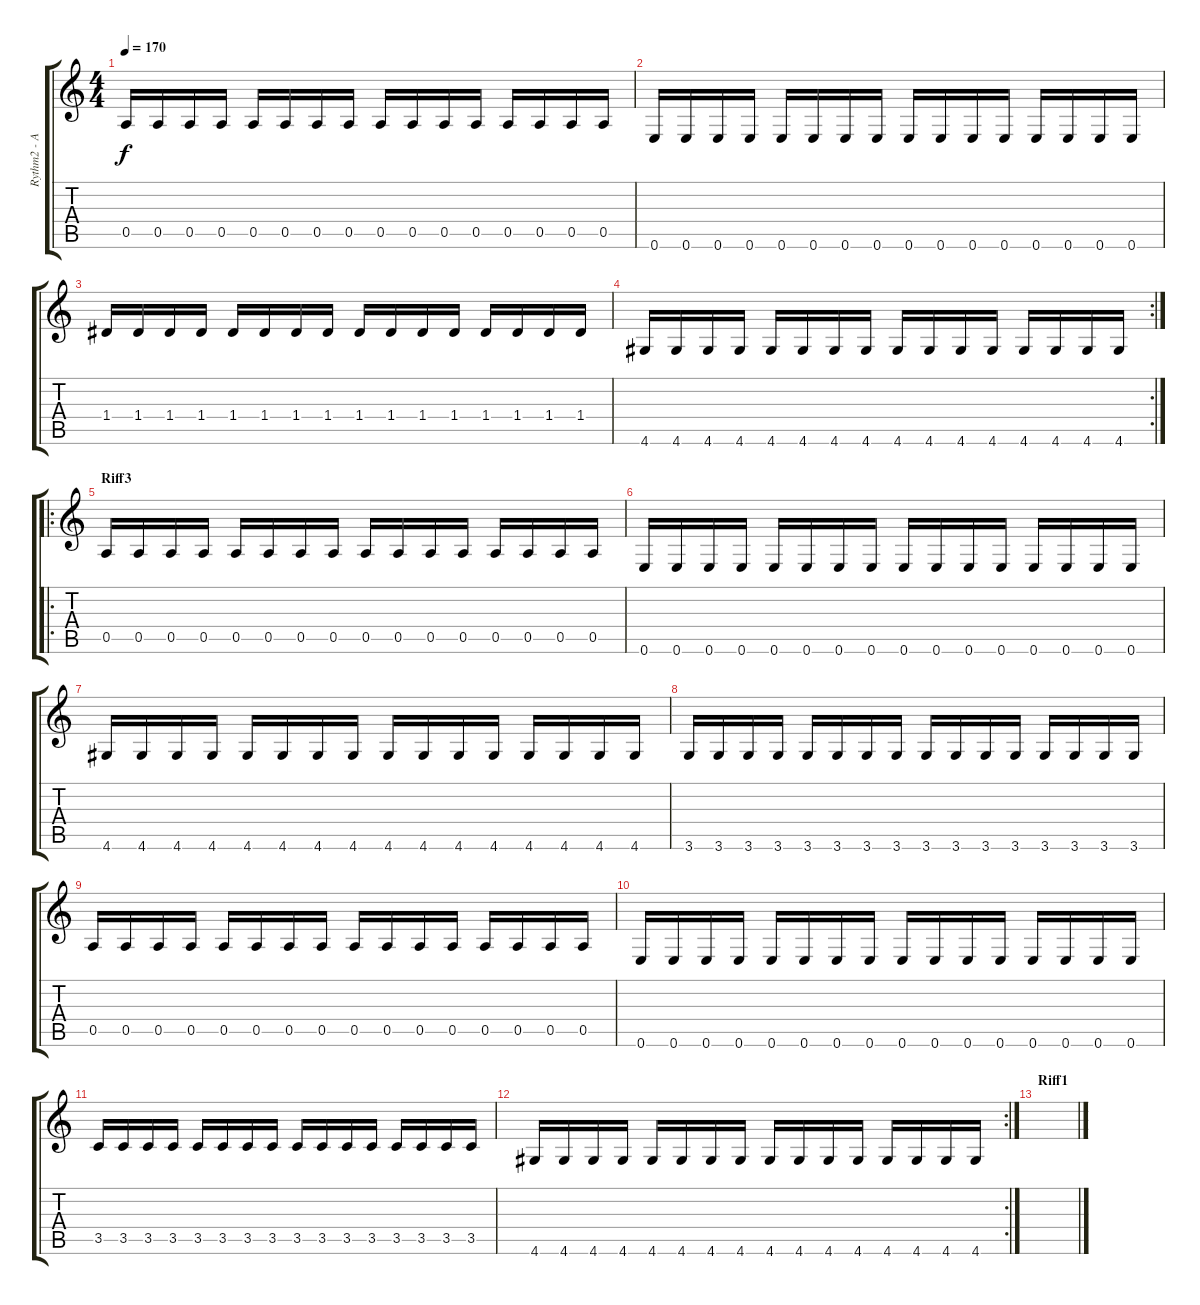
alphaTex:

\track ("Rythm2 - Andreas Nilsson" "Rythm2 - A") {instrument distortionguitar}
\staff {score tabs}
\tuning (E4 B3 G3 D3 A2 E2) {hide}
\ts (4 4)
\tempo 170
\clef g2
\ks c
0.5.16{dy f} 0.5.16 0.5.16 0.5.16 0.5.16 0.5.16 0.5.16 0.5.16 0.5.16 0.5.16 0.5.16 0.5.16 0.5.16 0.5.16 0.5.16 0.5.16 |
0.6.16 0.6.16 0.6.16 0.6.16 0.6.16 0.6.16 0.6.16 0.6.16 0.6.16 0.6.16 0.6.16 0.6.16 0.6.16 0.6.16 0.6.16 0.6.16 |
1.4.16 1.4.16 1.4.16 1.4.16 1.4.16 1.4.16 1.4.16 1.4.16 1.4.16 1.4.16 1.4.16 1.4.16 1.4.16 1.4.16 1.4.16 1.4.16 |
\rc 2
4.6.16 4.6.16 4.6.16 4.6.16 4.6.16 4.6.16 4.6.16 4.6.16 4.6.16 4.6.16 4.6.16 4.6.16 4.6.16 4.6.16 4.6.16 4.6.16 |
\ro
\section ("" "Riff3")
0.5.16 0.5.16 0.5.16 0.5.16 0.5.16 0.5.16 0.5.16 0.5.16 0.5.16 0.5.16 0.5.16 0.5.16 0.5.16 0.5.16 0.5.16 0.5.16 |
0.6.16 0.6.16 0.6.16 0.6.16 0.6.16 0.6.16 0.6.16 0.6.16 0.6.16 0.6.16 0.6.16 0.6.16 0.6.16 0.6.16 0.6.16 0.6.16 |
4.6.16 4.6.16 4.6.16 4.6.16 4.6.16 4.6.16 4.6.16 4.6.16 4.6.16 4.6.16 4.6.16 4.6.16 4.6.16 4.6.16 4.6.16 4.6.16 |
3.6.16 3.6.16 3.6.16 3.6.16 3.6.16 3.6.16 3.6.16 3.6.16 3.6.16 3.6.16 3.6.16 3.6.16 3.6.16 3.6.16 3.6.16 3.6.16 |
0.5.16 0.5.16 0.5.16 0.5.16 0.5.16 0.5.16 0.5.16 0.5.16 0.5.16 0.5.16 0.5.16 0.5.16 0.5.16 0.5.16 0.5.16 0.5.16 |
0.6.16 0.6.16 0.6.16 0.6.16 0.6.16 0.6.16 0.6.16 0.6.16 0.6.16 0.6.16 0.6.16 0.6.16 0.6.16 0.6.16 0.6.16 0.6.16 |
3.5.16 3.5.16 3.5.16 3.5.16 3.5.16 3.5.16 3.5.16 3.5.16 3.5.16 3.5.16 3.5.16 3.5.16 3.5.16 3.5.16 3.5.16 3.5.16 |
\rc 2
4.6.16 4.6.16 4.6.16 4.6.16 4.6.16 4.6.16 4.6.16 4.6.16 4.6.16 4.6.16 4.6.16 4.6.16 4.6.16 4.6.16 4.6.16 4.6.16 |
\section ("" "Riff1")
